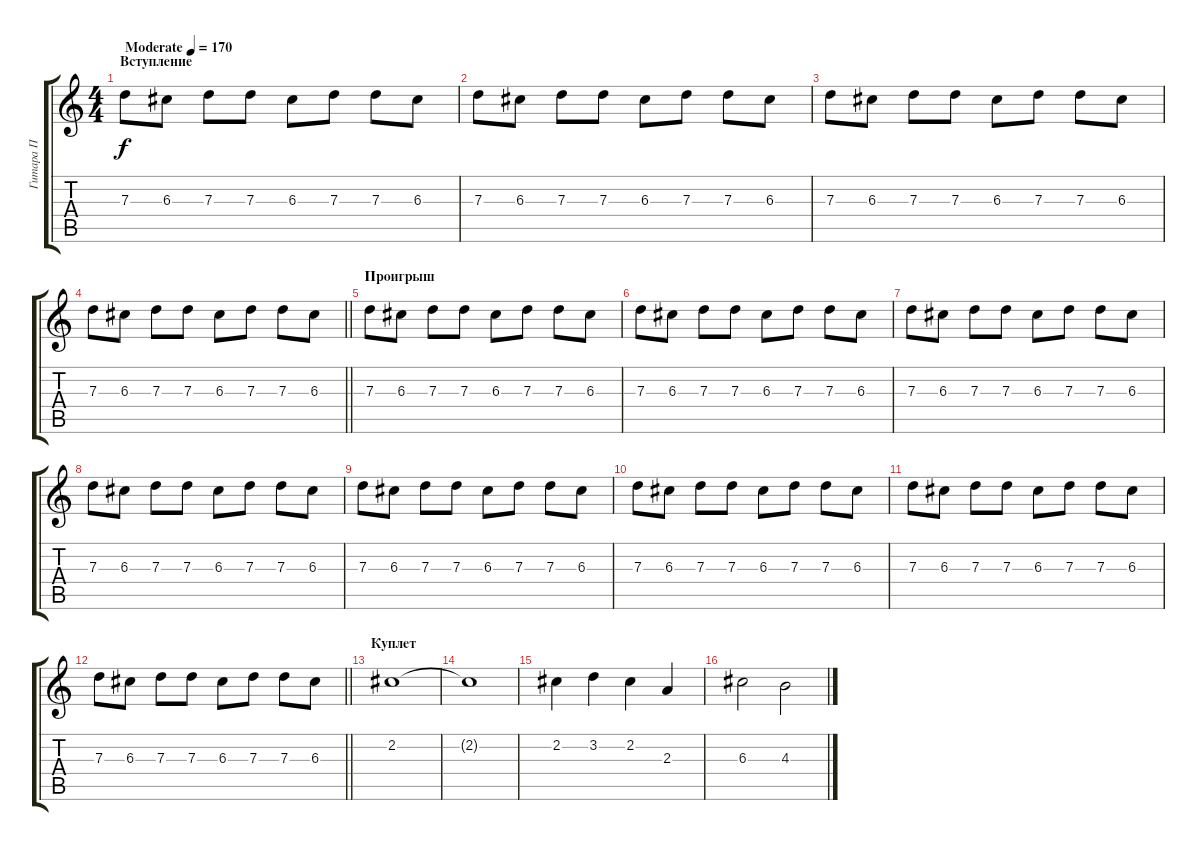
\track ("Гитара П" "Гитара П") {instrument overdrivenguitar}
\staff {score tabs}
\tuning (E4 B3 G3 D3 A2 E2) {hide}
\ts (4 4)
\section ("" "Вступление")
\tempo (170 "Moderate")
\clef g2
\ks c
7.3.8{dy f instrument overdrivenguitar} 6.3.8 7.3.8 7.3.8 6.3.8 7.3.8 7.3.8 6.3.8 |
7.3.8 6.3.8 7.3.8 7.3.8 6.3.8 7.3.8 7.3.8 6.3.8 |
7.3.8 6.3.8 7.3.8 7.3.8 6.3.8 7.3.8 7.3.8 6.3.8 |
\barLineRight lightlight
7.3.8{volume 13 balance 16} 6.3.8 7.3.8 7.3.8 6.3.8 7.3.8 7.3.8 6.3.8 |
\section ("" "Проигрыш")
7.3.8 6.3.8 7.3.8 7.3.8 6.3.8 7.3.8 7.3.8 6.3.8 |
7.3.8 6.3.8 7.3.8 7.3.8 6.3.8 7.3.8 7.3.8 6.3.8 |
7.3.8 6.3.8 7.3.8 7.3.8 6.3.8 7.3.8 7.3.8 6.3.8 |
7.3.8 6.3.8 7.3.8 7.3.8 6.3.8 7.3.8 7.3.8 6.3.8 |
7.3.8 6.3.8 7.3.8 7.3.8 6.3.8 7.3.8 7.3.8 6.3.8 |
7.3.8 6.3.8 7.3.8 7.3.8 6.3.8 7.3.8 7.3.8 6.3.8 |
7.3.8 6.3.8 7.3.8 7.3.8 6.3.8 7.3.8 7.3.8 6.3.8 |
\barLineRight lightlight
7.3.8 6.3.8 7.3.8 7.3.8 6.3.8 7.3.8 7.3.8 6.3.8 |
\section ("" "Куплет")
2.2.1 |
2.2{t}.1 |
2.2.4 3.2.4 2.2.4 2.3.4 |
6.3.2 4.3.2
